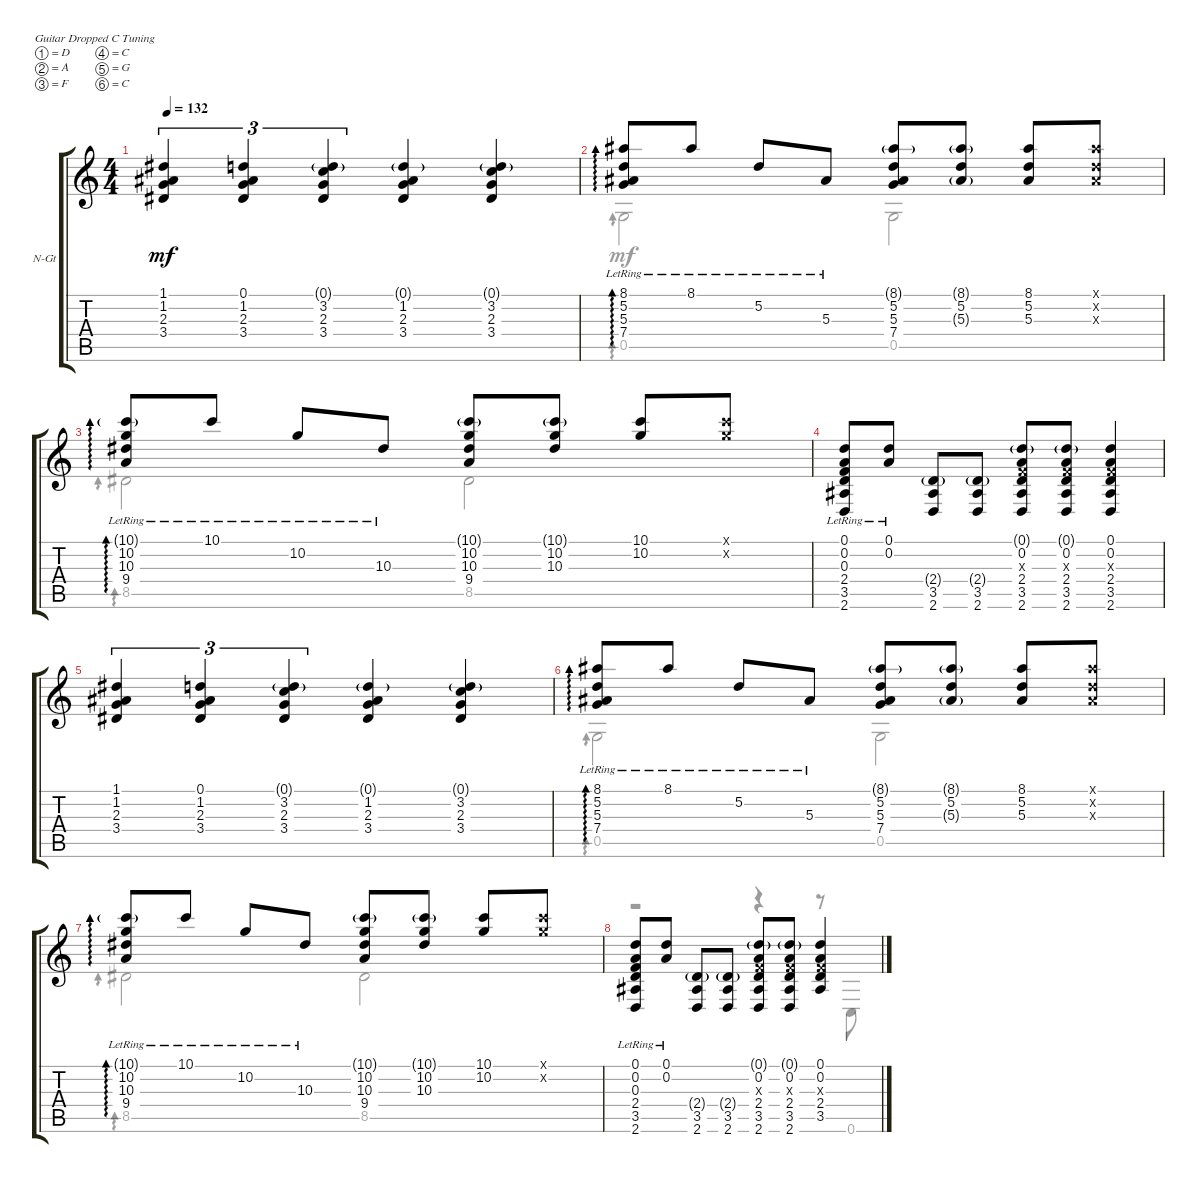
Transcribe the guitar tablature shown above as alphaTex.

\defaultSystemsLayout 4
\bracketExtendMode groupsimilarinstruments
\firstSystemTrackNameOrientation horizontal
\otherSystemsTrackNameOrientation horizontal
\track ("Nylon Guitar" "N-Gt") {instrument acousticguitarnylon}
\staff {score tabs}
\tuning (D4 A3 F3 C3 G2 C2)
\voice
\ts (4 4)
\tempo 132
\clef g2
\scale
0.504193
\ks c
(1.1 2.3 3.4 1.2).4{tu (3 2) dy mf} (0.1 2.3 3.4 1.2).4{tu (3 2)} (3.2 2.3 3.4 0.1{g}).4{tu (3 2)} (1.2 2.3 3.4 0.1{g}).4 (3.2 2.3 3.4 0.1{g}).4 |
\scale
0.495909 (7.4{lr} 5.3{lr} 5.2{lr} 8.1{lr}).8{ad 0} 8.1{lr}.8 5.2{lr}.8 5.3{lr}.8 (8.1{g} 5.2 5.3 7.4).8 (8.1{g} 5.3{g} 5.2).8 (5.2 5.3 8.1).8 (8.1{x} 5.2{x} 5.3{x}).8 |
\scale
0.502714 (9.4{lr} 10.3{lr} 10.2{lr} 10.1{g lr}).8{ad 0} 10.1{lr}.8 10.2{lr}.8 10.3{lr}.8 (10.1{g} 10.2 10.3 9.4).8 (10.3 10.2 10.1{g}).8 (10.1 10.2).8 (10.2{x} 10.1{x}).8 |
\scale
0.497151 (2.6{lr} 3.5{lr} 2.4{lr} 0.3{lr} 0.2{lr} 0.1{lr}).8 (0.2{lr} 0.1{lr}).8 (2.6 3.5 2.4{g}).8 (2.6 3.5 2.4{g}).8 (3.5 2.4 0.2 0.1{g} 0.3{x} 2.6).8 (2.6 3.5 2.4 0.3{x} 0.2 0.1{g}).8 (2.6 3.5 2.4 0.3{x} 0.2 0.1).4 |
\scale
0.501337 (1.1 2.3 3.4 1.2).4{tu (3 2)} (0.1 2.3 3.4 1.2).4{tu (3 2)} (3.2 2.3 3.4 0.1{g}).4{tu (3 2)} (1.2 2.3 3.4 0.1{g}).4 (3.2 2.3 3.4 0.1{g}).4 |
\scale
0.498759 (7.4{lr} 5.3{lr} 5.2{lr} 8.1{lr}).8{ad 0} 8.1{lr}.8 5.2{lr}.8 5.3{lr}.8 (8.1{g} 5.2 5.3 7.4).8 (8.1{g} 5.3{g} 5.2).8 (5.2 5.3 8.1).8 (8.1{x} 5.2{x} 5.3{x}).8 |
\scale
0.501685 (9.4{lr} 10.3{lr} 10.2{lr} 10.1{g lr}).8{ad 0} 10.1{lr}.8 10.2{lr}.8 10.3{lr}.8 (10.1{g} 10.2 10.3 9.4).8 (10.3 10.2 10.1{g}).8 (10.1 10.2).8 (10.2{x} 10.1{x}).8 |
\scale
0.498159 (2.6{lr} 3.5{lr} 2.4{lr} 0.3{lr} 0.2{lr} 0.1{lr}).8 (0.2{lr} 0.1{lr}).8 (2.6 3.5 2.4{g}).8 (2.6 3.5 2.4{g}).8 (3.5 2.4 0.2 0.1{g} 0.3{x} 2.6).8 (2.6 3.5 2.4 0.3{x} 0.2 0.1{g}).8 (3.5 2.4 0.3{x} 0.2 0.1).4
\voice
\clef g2
\ottava regular
\simile none
\scale
0.504193
\ks c
|
\scale
0.495909 0.5.2{ad 0} 0.5.2 |
\scale
0.502714 8.5.2{ad 0} 8.5.2 |
\scale
0.497151 |
\scale
0.501337 |
\scale
0.498759 0.5.2{ad 0} 0.5.2 |
\scale
0.501685 8.5.2{ad 0} 8.5.2 |
\scale
0.498159 r.2 r.4 r.8 0.6.8
